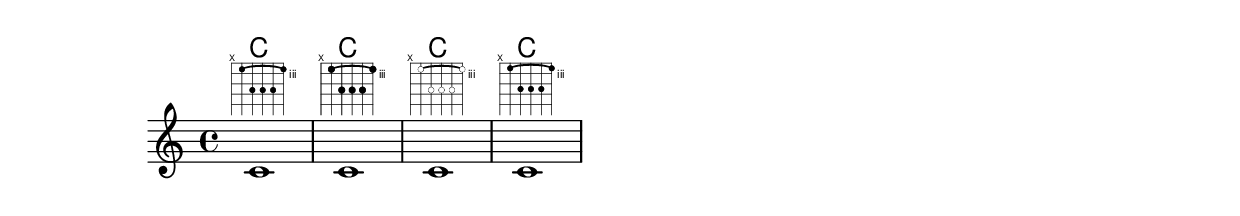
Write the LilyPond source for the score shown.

\version "2.14.0"

\header {
  texidoc="
Dots indicating fingerings can be changed in location,
size, and coloring.

"
}

\layout { ragged-right = ##t }

<<
  \chords {
    c1 |
    c1 |
    c1 |
    c1
  }

  \new Voice {
    \textLengthOn

     %% C major for guitar,  verbose style
    c'1 ^\markup {
            \fret-diagram-verbose #'((mute 6)
                                     (place-fret 5 3 1)
                                     (place-fret 4 5 2)
                                     (place-fret 3 5 3)
                                     (place-fret 2 5 4)
                                     (place-fret 1 3 1)
                                     (barre 5 1 3))}

     %% C major for guitar, verbose style
    \override TextScript #'fret-diagram-details 
        #'dot-radius = #0.3
    c' ^\markup {
            \fret-diagram-verbose #'((mute 6)
                                     (place-fret 5 3 1)
                                     (place-fret 4 5 2)
                                     (place-fret 3 5 3)
                                     (place-fret 2 5 4)
                                     (place-fret 1 3 1)
                                     (barre 5 1 3))}

     %% C major for guitar, verbose style
    \revert TextScript #'(fret-diagram-details dot-radius)
    \once \override TextScript #'fret-diagram-details 
        #'dot-color = #'white
    c' ^\markup {
            \fret-diagram-verbose #'((mute 6)
                                     (place-fret 5 3 1)
                                     (place-fret 4 5 2)
                                     (place-fret 3 5 3)
                                     (place-fret 2 5 4)
                                     (place-fret 1 3 1)
                                     (barre 5 1 3))}

     %% C major for guitar,  verbose style
    \once \override TextScript #'fret-diagram-details 
        #'dot-position = #0.5
    c'1 ^\markup {
            \fret-diagram-verbose #'((mute 6)
                                     (place-fret 5 3 1)
                                     (place-fret 4 5 2)
                                     (place-fret 3 5 3)
                                     (place-fret 2 5 4)
                                     (place-fret 1 3 1)
                                     (barre 5 1 3))}

 }
>>


